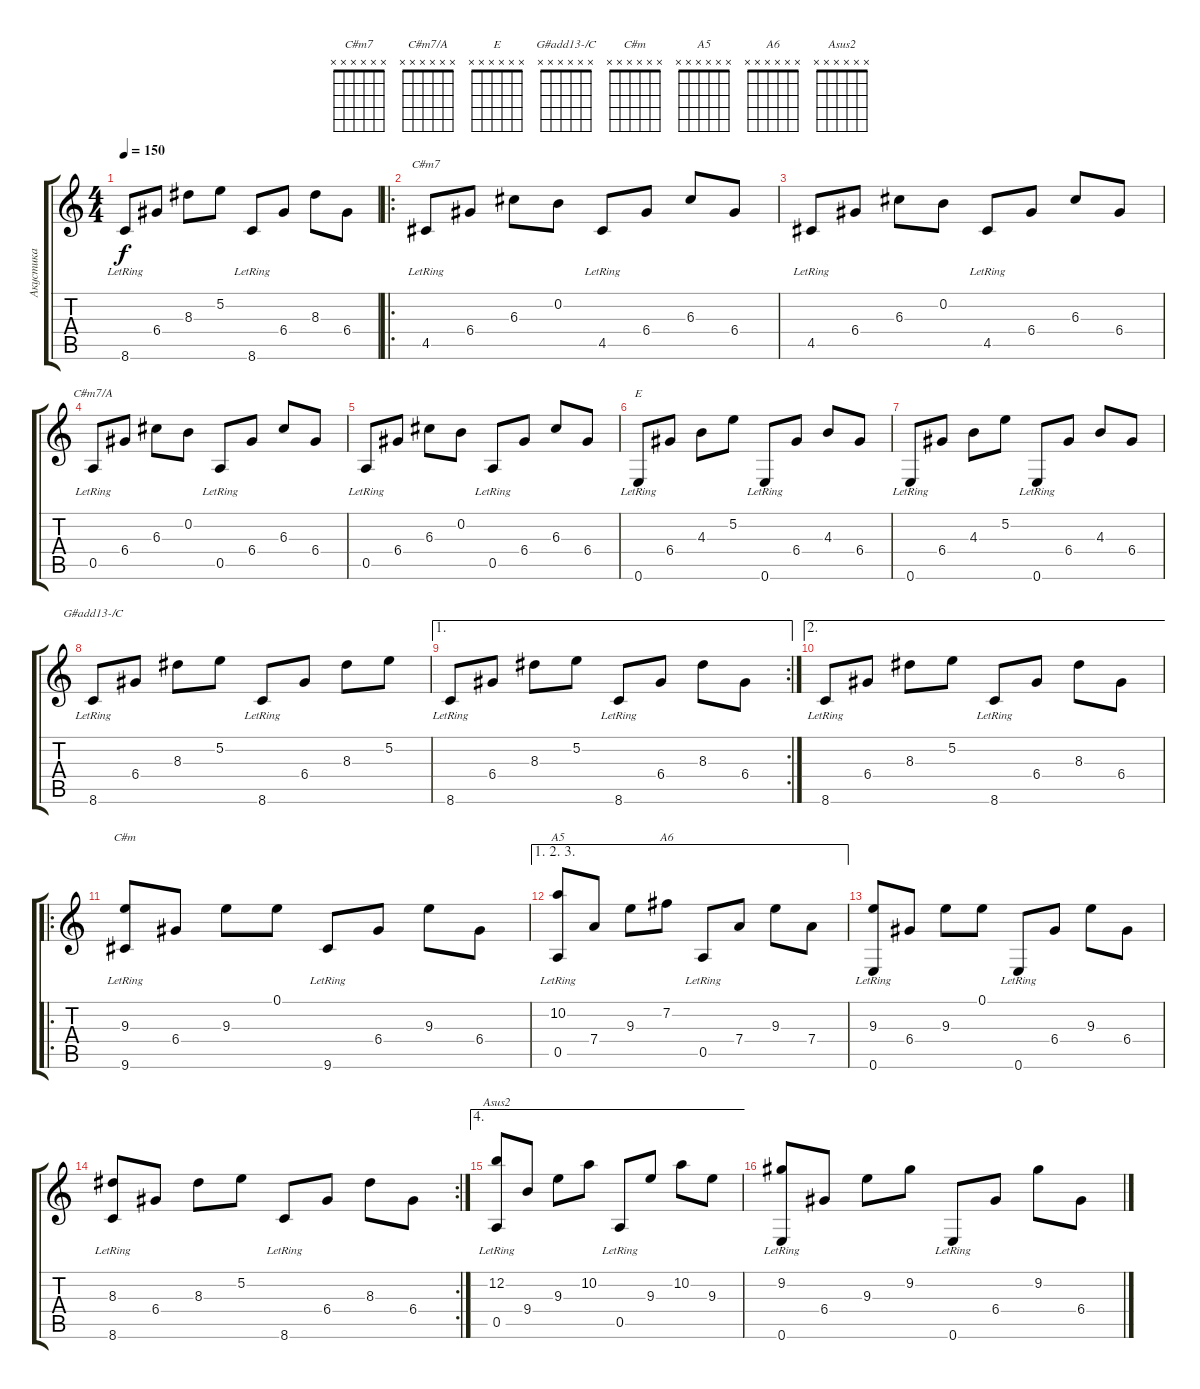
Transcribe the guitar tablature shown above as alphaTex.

\track ("Акустика" "Акустика") {instrument acousticguitarsteel}
\staff {score tabs}
\tuning (E4 B3 G3 D3 A2 E2) {hide}
\chord ("C#m7" x x x x x x)
\chord ("C#m7/A" x x x x x x)
\chord ("E" x x x x x x)
\chord ("G#add13-/C" x x x x x x)
\chord ("C#m" x x x x x x)
\chord ("A5" x x x x x x)
\chord ("A6" x x x x x x)
\chord ("Asus2" x x x x x x)
\ts (4 4)
\tempo 150
\clef g2
\ks c
8.6{lr}.8{dy f} 6.4.8 8.3.8 5.2.8 8.6{lr}.8 6.4.8 8.3.8 6.4.8 |
\ro
4.5{lr}.8{ch "C#m7"} 6.4.8 6.3.8 0.2.8 4.5{lr}.8 6.4.8 6.3.8 6.4.8 |
4.5{lr}.8 6.4.8 6.3.8 0.2.8 4.5{lr}.8 6.4.8 6.3.8 6.4.8 |
0.5{lr}.8{ch "C#m7/A"} 6.4.8 6.3.8 0.2.8 0.5{lr}.8 6.4.8 6.3.8 6.4.8 |
0.5{lr}.8 6.4.8 6.3.8 0.2.8 0.5{lr}.8 6.4.8 6.3.8 6.4.8 |
0.6{lr}.8{ch "E"} 6.4.8 4.3.8 5.2.8 0.6{lr}.8 6.4.8 4.3.8 6.4.8 |
0.6{lr}.8 6.4.8 4.3.8 5.2.8 0.6{lr}.8 6.4.8 4.3.8 6.4.8 |
8.6{lr}.8{ch "G#add13-/C"} 6.4.8 8.3.8 5.2.8 8.6{lr}.8 6.4.8 8.3.8 5.2.8 |
\ae 1
\rc 2
8.6{lr}.8 6.4.8 8.3.8 5.2.8 8.6{lr}.8 6.4.8 8.3.8 6.4.8 |
\ae 2
8.6{lr}.8 6.4.8 8.3.8 5.2.8 8.6{lr}.8 6.4.8 8.3.8 6.4.8 |
\ro
(9.3 9.6{lr}).8{ch "C#m"} 6.4.8 9.3.8 0.1.8 9.6{lr}.8 6.4.8 9.3.8 6.4.8 |
\ae (1 2 3)
(10.2 0.5{lr}).8{ch "A5"} 7.4.8 9.3.8 7.2.8{ch "A6"} 0.5{lr}.8 7.4.8 9.3.8 7.4.8 |
(9.3 0.6{lr}).8 6.4.8 9.3.8 0.1.8 0.6{lr}.8 6.4.8 9.3.8 6.4.8 |
\rc 2
(8.3 8.6{lr}).8 6.4.8 8.3.8 5.2.8 8.6{lr}.8 6.4.8 8.3.8 6.4.8 |
\ae 4
(12.2 0.5{lr}).8{ch "Asus2"} 9.4.8 9.3.8 10.2.8 0.5{lr}.8 9.3.8 10.2.8 9.3.8 |
(9.2 0.6{lr}).8 6.4.8 9.3.8 9.2.8 0.6{lr}.8 6.4.8 9.2.8 6.4.8
